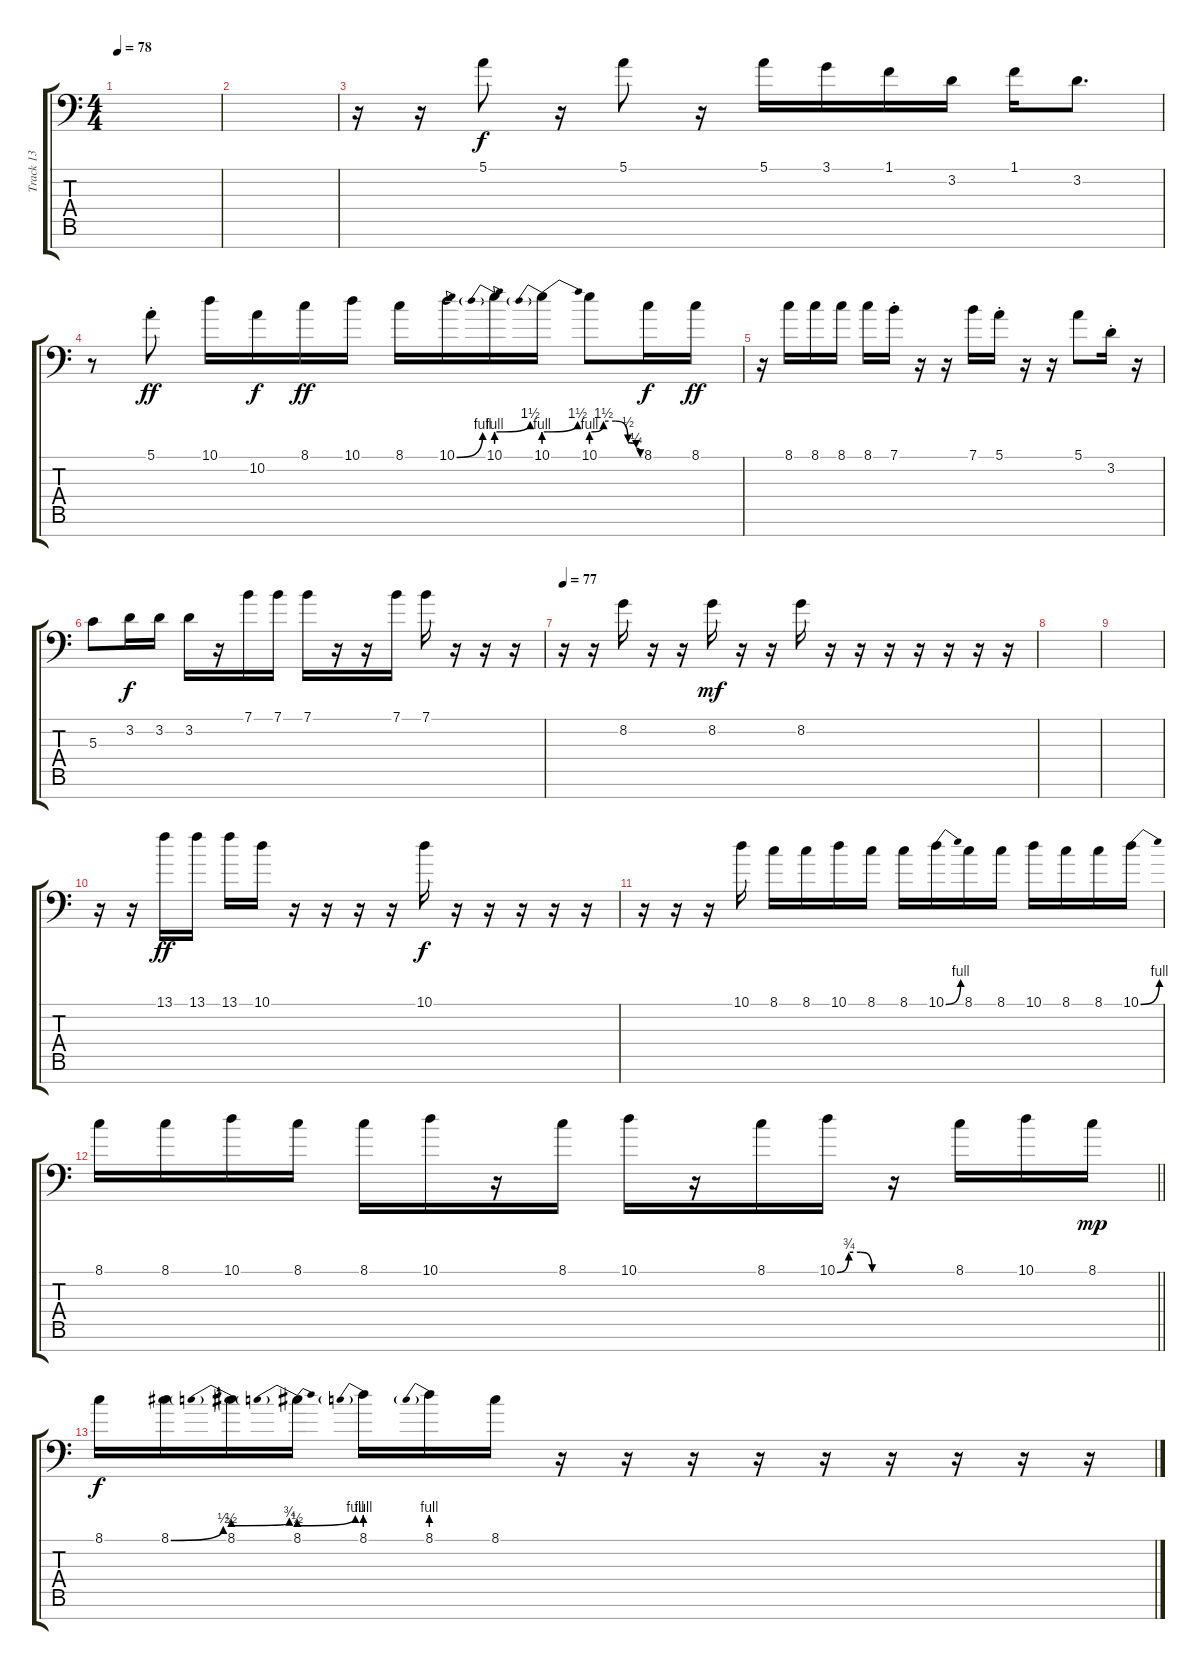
\track ("Track 13" "Track 13") {instrument lead2sawtooth}
\staff {score tabs}
\tuning (E4 B3 G3 D3 A2 E2 C-1) {hide}
\ts (4 4)
\tempo 78
\clef f4
\ks c
|
|
r.16 r.16 5.1.8{dy f} r.16 5.1.8 r.16 5.1.16 3.1.16 1.1.16 3.2.16 1.1.16 3.2.8{d} |
r.8 5.1{st}.8{dy ff} 10.1.16 10.2.16{dy f} 8.1.16{dy ff} 10.1.16 8.1.16 10.1{be (bend 0 0 60 4)}.16 10.1{be (prebendbend 0 4 60 6)}.16 10.1{be (prebendbend 0 4 60 6)}.16 10.1{be (custom 0 4 15 6 30 6 45 2 55 1 60 0)}.8 8.1.16{dy f} 8.1.16{dy ff} |
r.16 8.1.16 8.1.16 8.1.16 8.1.16 7.1{st}.16 r.16 r.16 7.1.16 5.1{st}.16 r.16 r.16 5.1.8 3.2{st}.16 r.16 |
5.3.8 3.2.16{dy f} 3.2.16 3.2.16 r.16 7.1.16 7.1.16 7.1.16 r.16 r.16 7.1.16 7.1.16 r.16 r.16 r.16 |
\tempo 77
r.16 r.16 8.2.16 r.16 r.16 8.2.16{dy mf} r.16 r.16 8.2.16 r.16 r.16 r.16 r.16 r.16 r.16 r.16 |
|
|
r.16{volume 6} r.16 13.1.16{dy ff} 13.1.16 13.1.16 10.1.16 r.16 r.16 r.16 r.16 10.1.16{dy f} r.16 r.16 r.16 r.16 r.16 |
r.16 r.16 r.16 10.1.16 8.1.16 8.1.16 10.1.16 8.1.16 8.1.16 10.1{be (bend 0 0 60 4)}.16 8.1.16 8.1.16 10.1.16 8.1.16 8.1.16 10.1{be (bend 0 0 60 4)}.16 |
\barLineRight lightlight
8.1.16 8.1.16 10.1.16 8.1.16 8.1.16 10.1.16 r.16 8.1.16 10.1.16 r.16 8.1.16 10.1{be (custom 0 0 15 3 30 3 45 0 60 0)}.16 r.16 8.1.16 10.1.16 8.1.16{dy mp} |
8.1.16{dy f} 8.1{be (bend 0 0 60 2)}.16 8.1{be (prebendbend 0 2 60 3)}.16 8.1{be (prebendbend 0 2 60 4)}.16 8.1{be (prebend 0 4 60 4)}.16 8.1{be (prebend 0 4 60 4)}.16 8.1.16 r.16 r.16 r.16 r.16 r.16 r.16 r.16 r.16 r.16
